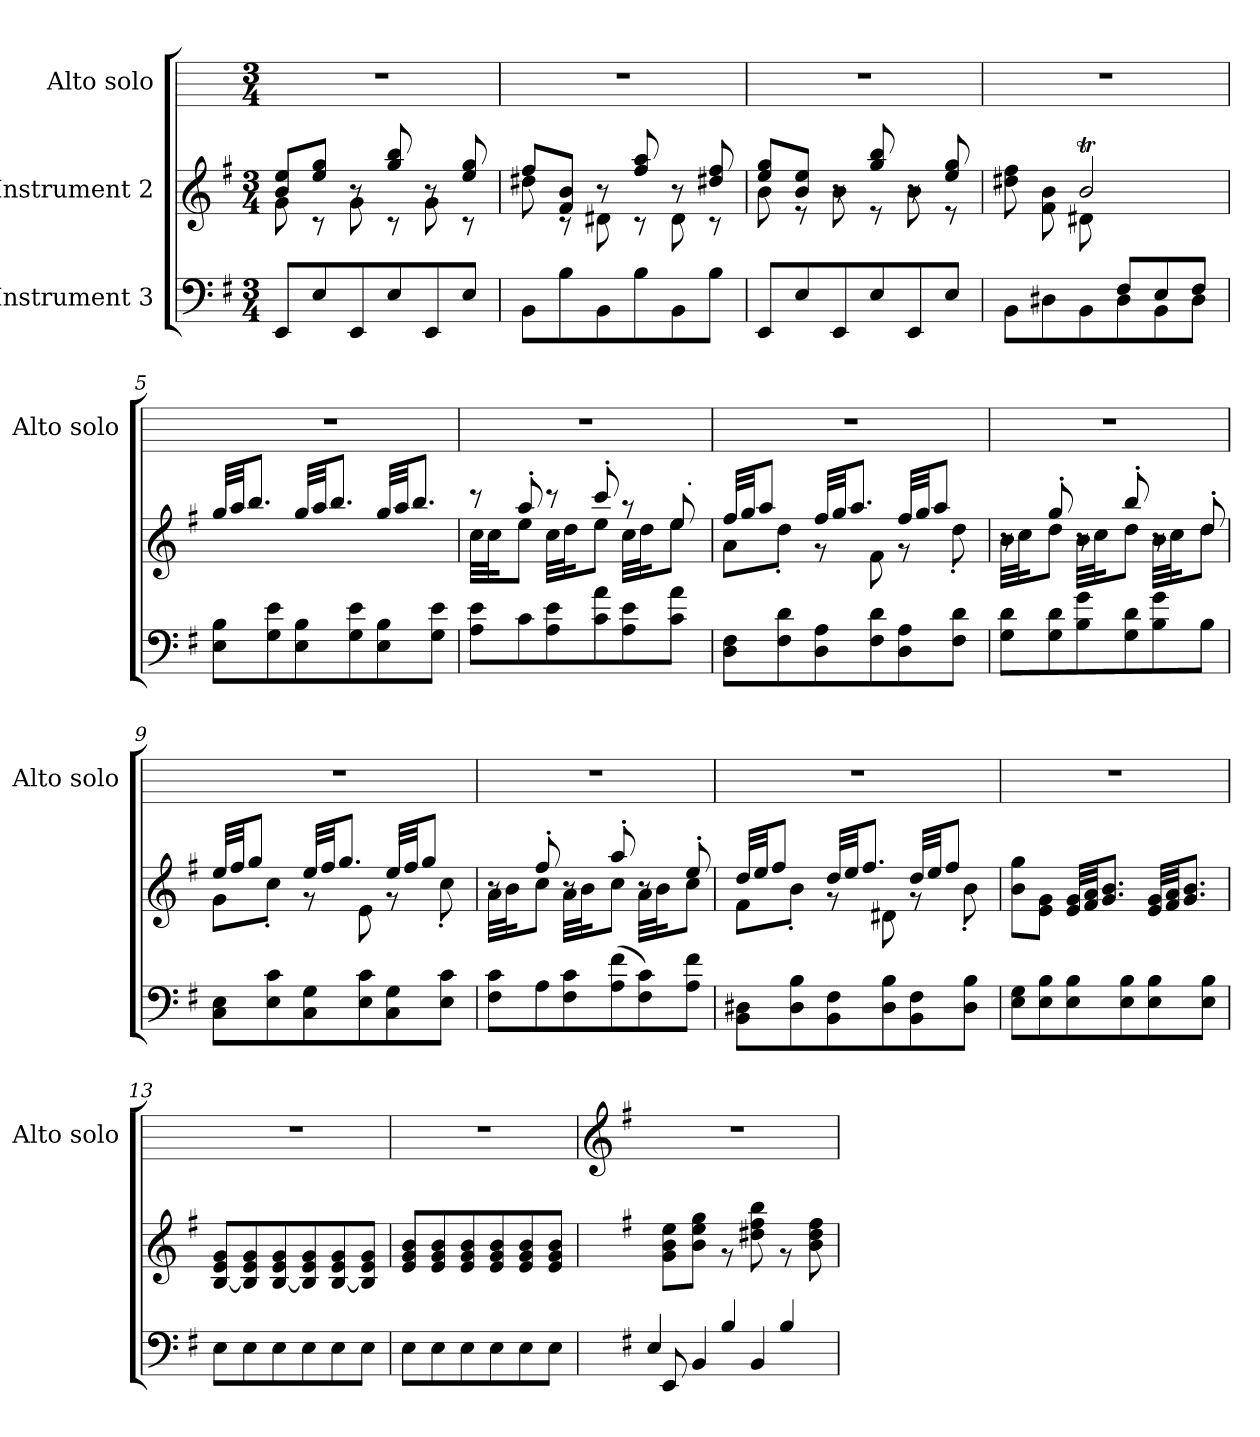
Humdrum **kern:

**kern	**kern	**kern
*part3	*part2	*part1
*staff3	*staff2	*staff1
*I"Instrument 3	*I"Instrument 2	*I"Alto solo
*	*	*I'Alto solo
!!LO:PB:g=z
*stria5	*stria5	*stria5
*clefF4	*clefG2	*
*k[f#]	*k[f#]	*k[]
*G:	*G:	*C:
*M3/4	*M3/4	*M3/4
=1	=1	=1
*	*^	*
8EE/L	8ee/ 8b/L	8g\	2.r
8E/	8gg/ 8ee/J	8rc	.
8EE/	8ra	8g\	.
8E/	8bb/ 8gg/	8rc	.
8EE/	8ra	8g\	.
8E/J	8gg/ 8ee/	8rc	.
=2	=2	=2	=2
8BB\L	8ff#/L	8dd#X\	2.r
8B\	8b/ 8f#/J	8rB	.
8BB\	8ra	8d#X\	.
8B\	8aa/ 8ff#/	8rc	.
8BB\	8ra	8d#\	.
8B\J	8ff#/ 8dd#X/	8rc	.
=3	=3	=3	=3
8EE/L	8gg/ 8ee/L	8b\	2.r
8E/	8ee/ 8b/J	8rd	.
8EE/	8ra	8b\	.
8E/	8bb/ 8gg/	8rd	.
8EE/	8ra	8b\	.
8E/J	8ee/ 8gg/	8rd	.
=4	=4	=4	=4
*^	*	*	*
4.ryy	8BB\L	4ryy	8ff#\ 8dd#X\	2.r
.	8D#X\	.	8b\ 8f#\	.
.	8BB\	2bt/	8d#X\	.
8F#/L	8D#\	.	4.ryy	.
8E/	8BB\	.	.	.
8F#/J	8D#\J	.	.	.
*v	*v	*	*	*
*	*v	*v	*
=5	=5	=5
8B\ 8E\L	32gg/L	2.r
.	32aa/	.
.	8.bb/J	.
8e\ 8G\	.	.
8B\ 8E\	32gg/L	.
.	32aa/	.
.	8.bb/J	.
8e\ 8G\	.	.
8B\ 8E\	32gg/L	.
.	32aa/	.
.	8.bb/J	.
8e\ 8G\J	.	.
!!LO:LB:g=z
=6	=6	=6
*	*^	*
*	*	*^	*
8e\ 8A\L	8r	32cc\L	2ryy	2.r
.	.	32cc\	.	.
.	.	16ryy	.	.
8c\	8aa'</	8ee\J	.	.
8e\ 8A\	8r	32cc\L	.	.
.	.	32dd\	.	.
.	.	16ryy	.	.
8a\ 8c\	8ccc'</	8ee\J	.	.
8e\ 8A\	8r	32cc\L	8ryy	.
.	.	32dd\	.	.
.	.	16ryy	.	.
8a\ 8c\J	8ee/	8ee\J	32.ryy	.
!	!	!	!LO:TX:a:t=.	!
.	.	.	16ryy	.
.	.	.	64ryy	.
*	*	*v	*v	*
=7	=7	=7	=7
8F#\ 8D\L	32ff#/L	8a\L	2.r
.	32gg/	.	.
.	8aa/J	.	.
8d\ 8F#\	.	8dd'>\J	.
.	16ryy	.	.
8A\ 8D\	32ff#/L	8rf	.
.	32gg/	.	.
.	8.aa/J	.	.
8d\ 8F#\	.	8f#\	.
8A\ 8D\	32ff#/L	8rf	.
.	32gg/	.	.
.	8aa/J	.	.
8d\ 8F#\J	.	8dd'>\	.
.	16ryy	.	.
=8	=8	=8	=8
8d\ 8G\L	8ra	32b\L	2.r
.	.	32cc\	.
.	.	16ryy	.
8d\ 8G\	8gg'</	8dd\J	.
8g\ 8B\	8ra	32b\L	.
.	.	32cc\	.
.	.	16ryy	.
8d\ 8G\	8bb'</	8dd\J	.
8g\ 8B\	8ra	32b\L	.
.	.	32cc\	.
.	.	16ryy	.
8B\J	8dd'</	8dd\J	.
=9	=9	=9	=9
8E\ 8C\L	32ee/L	8g\L	2.r
.	32ff#/	.	.
.	8gg/J	.	.
8c\ 8E\	.	8cc'>\J	.
.	16ryy	.	.
8G\ 8C\	32ee/L	8rf	.
.	32ff#/	.	.
.	8.gg/J	.	.
8c\ 8E\	.	8e\	.
8G\ 8C\	32ee/L	8rf	.
.	32ff#/	.	.
.	8gg/J	.	.
8c\ 8E\J	.	8cc'>\	.
.	16ryy	.	.
!!LO:LB:g=z
=10	=10	=10	=10
8c\ 8F#\L	8ra	32a\L	2.r
.	.	32b\	.
.	.	16ryy	.
8A\	8ff#'</	8cc\J	.
8c\ 8F#\	8ra	32a\L	.
.	.	32b\	.
.	.	16ryy	.
(>8f#\ 8A\	8aa'</	8cc\J	.
8c\ 8F#\)	8ra	32a\L	.
.	.	32b\	.
.	.	16ryy	.
8f#\ 8A\J	8ee'</	8cc\J	.
=11	=11	=11	=11
8D#X\ 8BB\L	32dd/L	8f#\L	2.r
.	32ee/	.	.
.	8ff#/J	.	.
8B\ 8D#\	.	8b'>\J	.
.	16ryy	.	.
8F#\ 8BB\	32dd/L	8rf	.
.	32ee/	.	.
.	8.ff#/J	.	.
8B\ 8D#\	.	8d#X\	.
8F#\ 8BB\	32dd/L	8rf	.
.	32ee/	.	.
.	8ff#/J	.	.
8B\ 8D#\J	.	8b'>\	.
.	16ryy	.	.
*	*v	*v	*
=12	=12	=12
8G\ 8E\L	8gg\ 8b\L	2.r
8B\ 8E\	8g\ 8e\J	.
8B\ 8E\	32g/ 32e/L	.
.	32a/ 32f#/	.
.	8.b/ 8.g/J	.
8B\ 8E\	.	.
8B\ 8E\	32g/ 32e/L	.
.	32a/ 32f#/	.
.	8.b/ 8.g/J	.
8B\ 8E\J	.	.
=13	=13	=13
8E\L	8g/ 8e/ [>8B/L	2.r
8E\	8g/ 8e/ 8B/]	.
8E\	8g/ 8e/ [>8B/	.
8E\	8g/ 8e/ 8B/]	.
8E\	8g/ 8e/ [>8B/	.
8E\J	8g/ 8e/ 8B/]J	.
=14	=14	=14
8E\L	8b/ 8g/ 8e/L	2.r
8E\	8b/ 8g/ 8e/	.
8E\	8b/ 8g/ 8e/	.
8E\	8b/ 8g/ 8e/	.
8E\	8b/ 8g/ 8e/	.
8E\J	8b/ 8g/ 8e/J	.
!!LO:LB:g=z
=15	=15	=15
*	*	*clefG2
*	*	*k[f#]
*	*	*G:
*^	*	*
8EE/	4E/	8ee\ 8b\ 8g\L	2.r
4BB/	.	8gg\ 8ee\ 8b\J	.
.	4B/	8rf	.
4BB/	.	8bb\ 8ff#\ 8dd#X\	.
.	4B/	8rf	.
8ryy	.	8ff#\ 8dd#\ 8b\	.
*v	*v	*	*
=	=	=
*-	*-	*-
